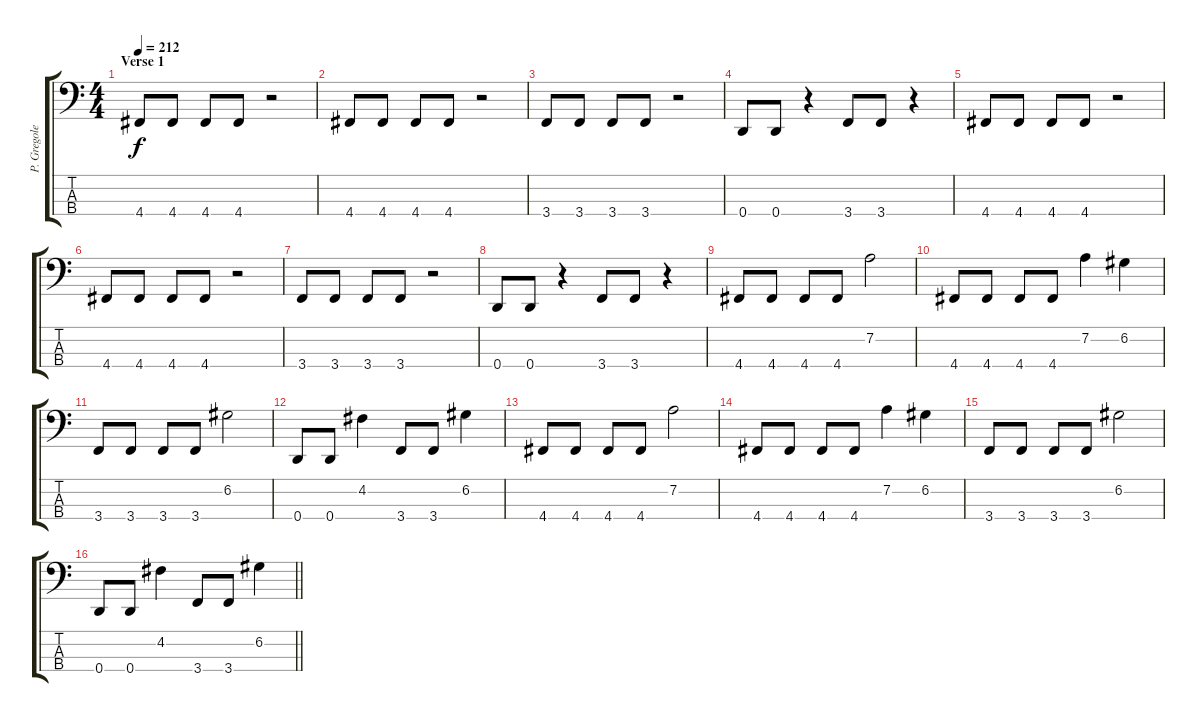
\track ("P. Gregoletto" "P. Gregole") {instrument electricbassfinger}
\staff {score tabs}
\tuning (G2 D2 A1 D1) {hide}
\ts (4 4)
\section ("" "Verse 1")
\tempo 212
\clef f4
\ks c
4.4.8{dy f} 4.4.8 4.4.8 4.4.8 r.2 |
4.4.8 4.4.8 4.4.8 4.4.8 r.2 |
3.4.8 3.4.8 3.4.8 3.4.8 r.2 |
0.4.8 0.4.8 r.4 3.4.8 3.4.8 r.4 |
4.4.8 4.4.8 4.4.8 4.4.8 r.2 |
4.4.8 4.4.8 4.4.8 4.4.8 r.2 |
3.4.8 3.4.8 3.4.8 3.4.8 r.2 |
0.4.8 0.4.8 r.4 3.4.8 3.4.8 r.4 |
4.4.8 4.4.8 4.4.8 4.4.8 7.2.2 |
4.4.8 4.4.8 4.4.8 4.4.8 7.2.4 6.2.4 |
3.4.8 3.4.8 3.4.8 3.4.8 6.2.2 |
0.4.8 0.4.8 4.2.4 3.4.8 3.4.8 6.2.4 |
4.4.8 4.4.8 4.4.8 4.4.8 7.2.2 |
4.4.8 4.4.8 4.4.8 4.4.8 7.2.4 6.2.4 |
3.4.8 3.4.8 3.4.8 3.4.8 6.2.2 |
\barLineRight lightlight
0.4.8 0.4.8 4.2.4 3.4.8 3.4.8 6.2.4
